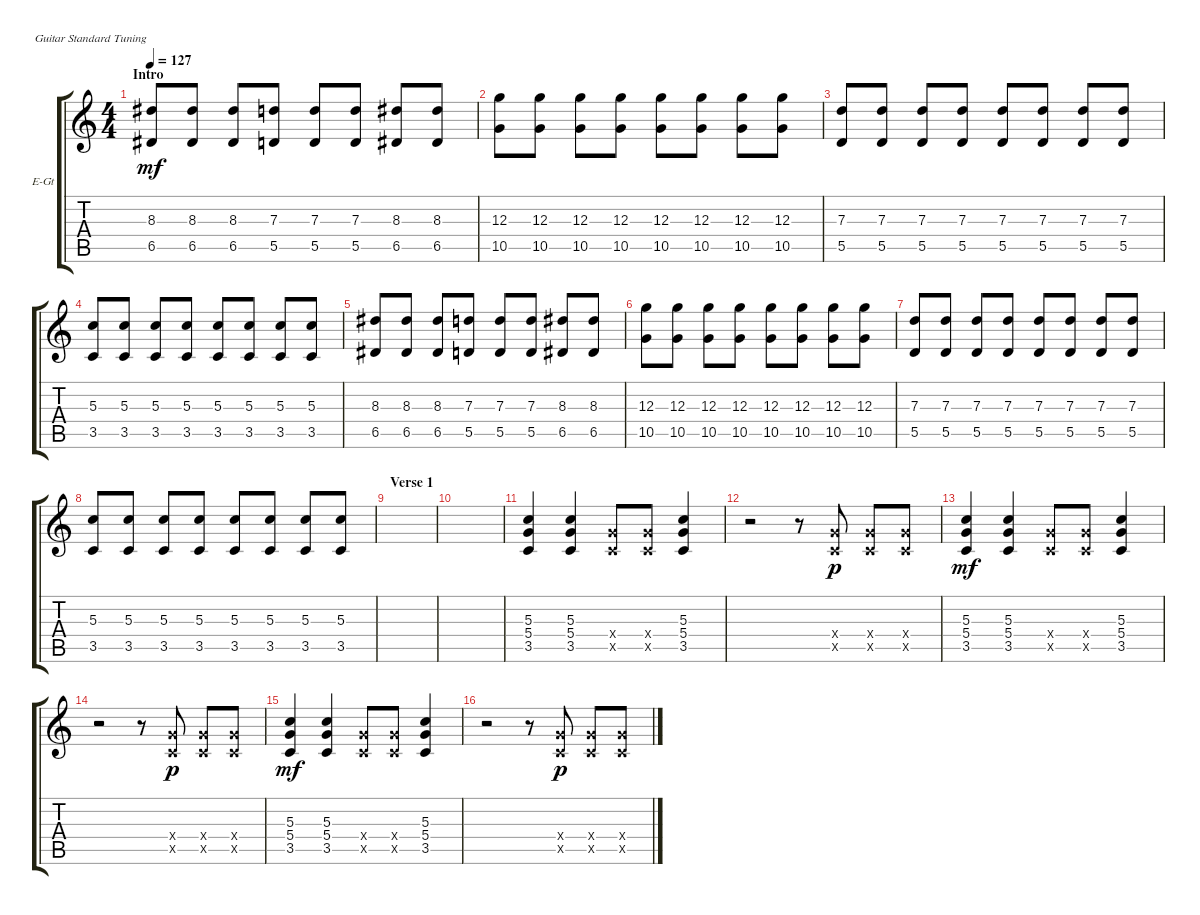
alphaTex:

\defaultSystemsLayout 4
\bracketExtendMode groupsimilarinstruments
\firstSystemTrackNameOrientation horizontal
\otherSystemsTrackNameOrientation horizontal
\track ("Electric Guitar" "E-Gt") {instrument distortionguitar}
\staff {score tabs}
\tuning (E4 B3 G3 D3 A2 E2)
\ts (4 4)
\section ("" "Intro")
\tempo 127
\clef g2
\ks c
(6.5 8.3).8{dy mf instrument distortionguitar} (6.5 8.3).8 (6.5 8.3).8 (5.5 7.3).8 (5.5 7.3).8 (5.5 7.3).8 (6.5 8.3).8 (6.5 8.3).8 |
(10.5 12.3).8 (10.5 12.3).8 (10.5 12.3).8 (10.5 12.3).8 (10.5 12.3).8 (10.5 12.3).8 (10.5 12.3).8 (10.5 12.3).8 |
(5.5 7.3).8 (5.5 7.3).8 (5.5 7.3).8 (5.5 7.3).8 (5.5 7.3).8 (5.5 7.3).8 (5.5 7.3).8 (5.5 7.3).8 |
(3.5 5.3).8 (3.5 5.3).8 (3.5 5.3).8 (3.5 5.3).8 (3.5 5.3).8 (3.5 5.3).8 (3.5 5.3).8 (3.5 5.3).8 |
(6.5 8.3).8 (6.5 8.3).8 (6.5 8.3).8 (5.5 7.3).8 (5.5 7.3).8 (5.5 7.3).8 (6.5 8.3).8 (6.5 8.3).8 |
(10.5 12.3).8 (10.5 12.3).8 (10.5 12.3).8 (10.5 12.3).8 (10.5 12.3).8 (10.5 12.3).8 (10.5 12.3).8 (10.5 12.3).8 |
(5.5 7.3).8 (5.5 7.3).8 (5.5 7.3).8 (5.5 7.3).8 (5.5 7.3).8 (5.5 7.3).8 (5.5 7.3).8 (5.5 7.3).8 |
(3.5 5.3).8 (3.5 5.3).8 (3.5 5.3).8 (3.5 5.3).8 (3.5 5.3).8 (3.5 5.3).8 (3.5 5.3).8 (3.5 5.3).8 |
\section ("" "Verse 1")
|
|
(3.5 5.4 5.3).4 (5.3 5.4 3.5).4 (3.5{x} 5.4{x}).8 (5.4{x} 3.5{x}).8 (3.5 5.4 5.3).4 |
r.2 r.8 (5.4{x} 3.5{x}).8{dy p} (5.4{x} 3.5{x}).8 (3.5{x} 5.4{x}).8 |
(3.5 5.4 5.3).4{dy mf} (5.3 5.4 3.5).4 (3.5{x} 5.4{x}).8 (5.4{x} 3.5{x}).8 (3.5 5.4 5.3).4 |
r.2 r.8 (5.4{x} 3.5{x}).8{dy p} (5.4{x} 3.5{x}).8 (3.5{x} 5.4{x}).8 |
(3.5 5.4 5.3).4{dy mf} (5.3 5.4 3.5).4 (3.5{x} 5.4{x}).8 (5.4{x} 3.5{x}).8 (3.5 5.4 5.3).4 |
r.2 r.8 (5.4{x} 3.5{x}).8{dy p} (5.4{x} 3.5{x}).8 (3.5{x} 5.4{x}).8
